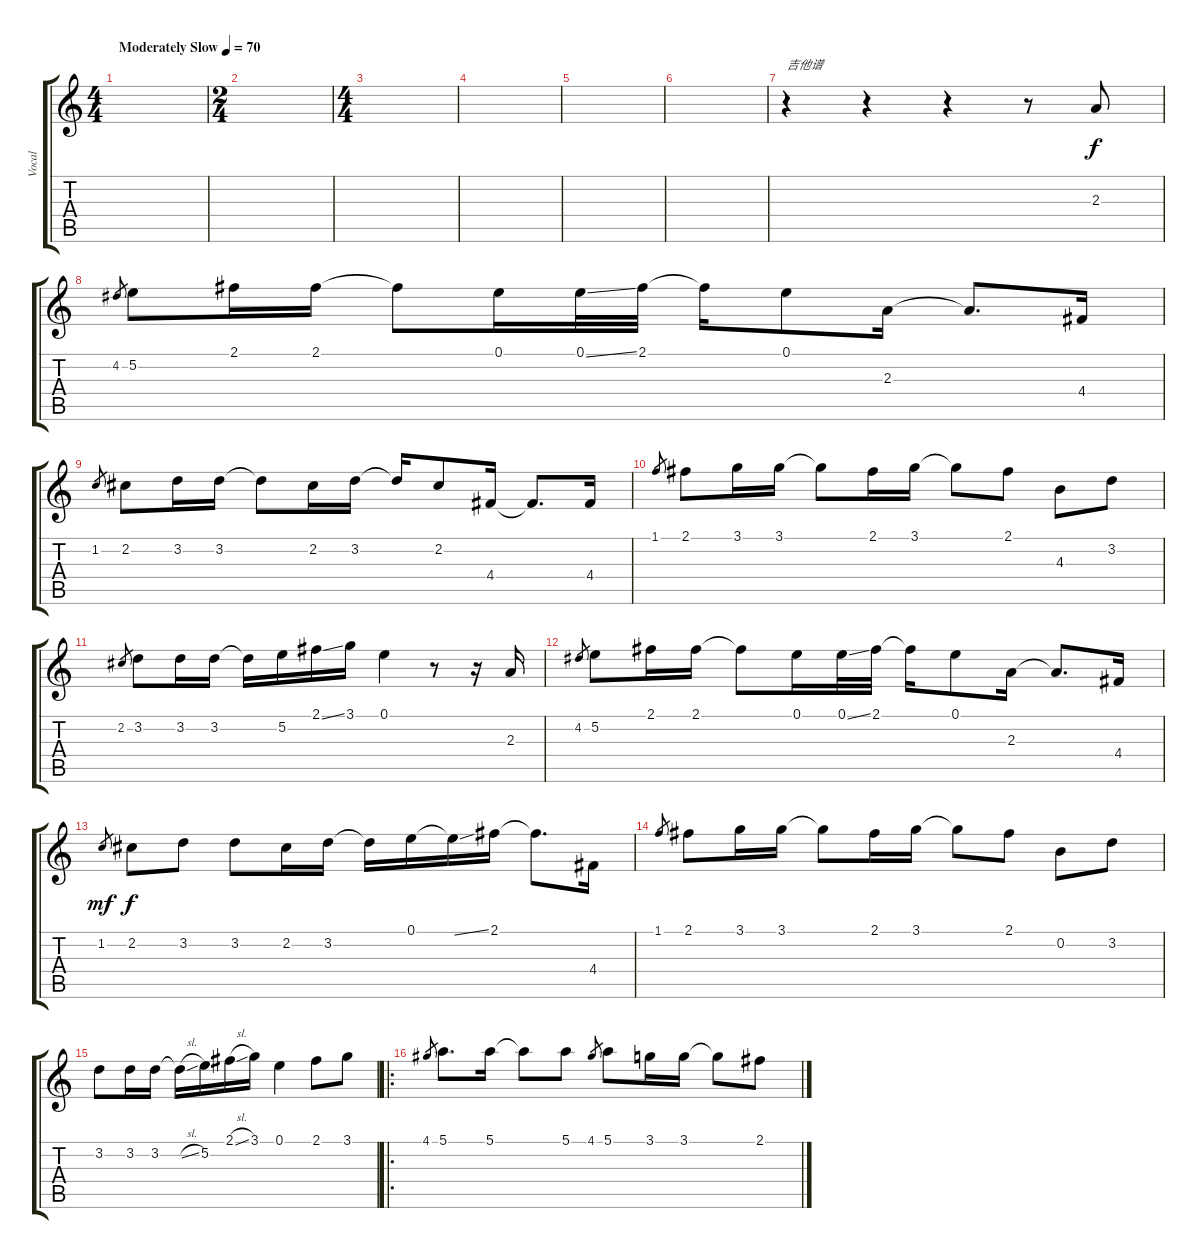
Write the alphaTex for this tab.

\track ("Vocal" "Vocal") {instrument electricguitarjazz}
\staff {score tabs}
\tuning (E4 B3 G3 D3 A2 E2) {hide}
\ts (4 4)
\tempo (70 "Moderately Slow")
\clef g2
\ks c
|
\ts (2 4)
|
\ts (4 4)
|
|
|
|
r.4{txt "吉他谱"} r.4 r.4 r.8 2.3.8 |
4.2.8{gr} 5.2.8 2.1.16 2.1.16 2.1{t}.8 0.1.16 0.1{ss}.32 2.1.32 2.1{t}.16 0.1.8 2.3.16 2.3{t}.8{d} 4.4.16 |
1.2.8{gr} 2.2.8 3.2.16 3.2.16 3.2{t}.8 2.2.16 3.2.16 3.2{t}.16 2.2.8 4.4.16 4.4{t}.8{d} 4.4.16 |
1.1.8{gr} 2.1.8 3.1.16 3.1.16 3.1{t}.8 2.1.16 3.1.16 3.1{t}.8 2.1.8 4.3.8 3.2.8 |
2.2.8{gr} 3.2.8 3.2.16 3.2.16 3.2{t}.16 5.2.16 2.1{ss}.16 3.1.16 0.1.4 r.8 r.16 2.3.16 |
4.2.8{gr} 5.2.8 2.1.16 2.1.16 2.1{t}.8 0.1.16 0.1{ss}.32 2.1.32 2.1{t}.16 0.1.8 2.3.16 2.3{t}.8{d} 4.4.16 |
1.2.8{gr dy mf} 2.2.8{dy f} 3.2.8 3.2.8 2.2.16 3.2.16 3.2{t}.16 0.1.16 0.1{ss t}.16 2.1.16 2.1{t}.8{d} 4.4.16 |
1.1.8{gr} 2.1.8 3.1.16 3.1.16 3.1{t}.8 2.1.16 3.1.16 3.1{t}.8 2.1.8 0.2.8 3.2.8 |
3.2.8 3.2.16 3.2.16 3.2{sl t}.16 5.2.16 2.1{sl}.16 3.1.16 0.1.4 2.1.8 3.1.8 |
\ro
4.1.8{gr} 5.1.8{d} 5.1.16 5.1{t}.8 5.1.8 4.1.8{gr} 5.1.8 3.1.16 3.1.16 3.1{t}.8 2.1.8
